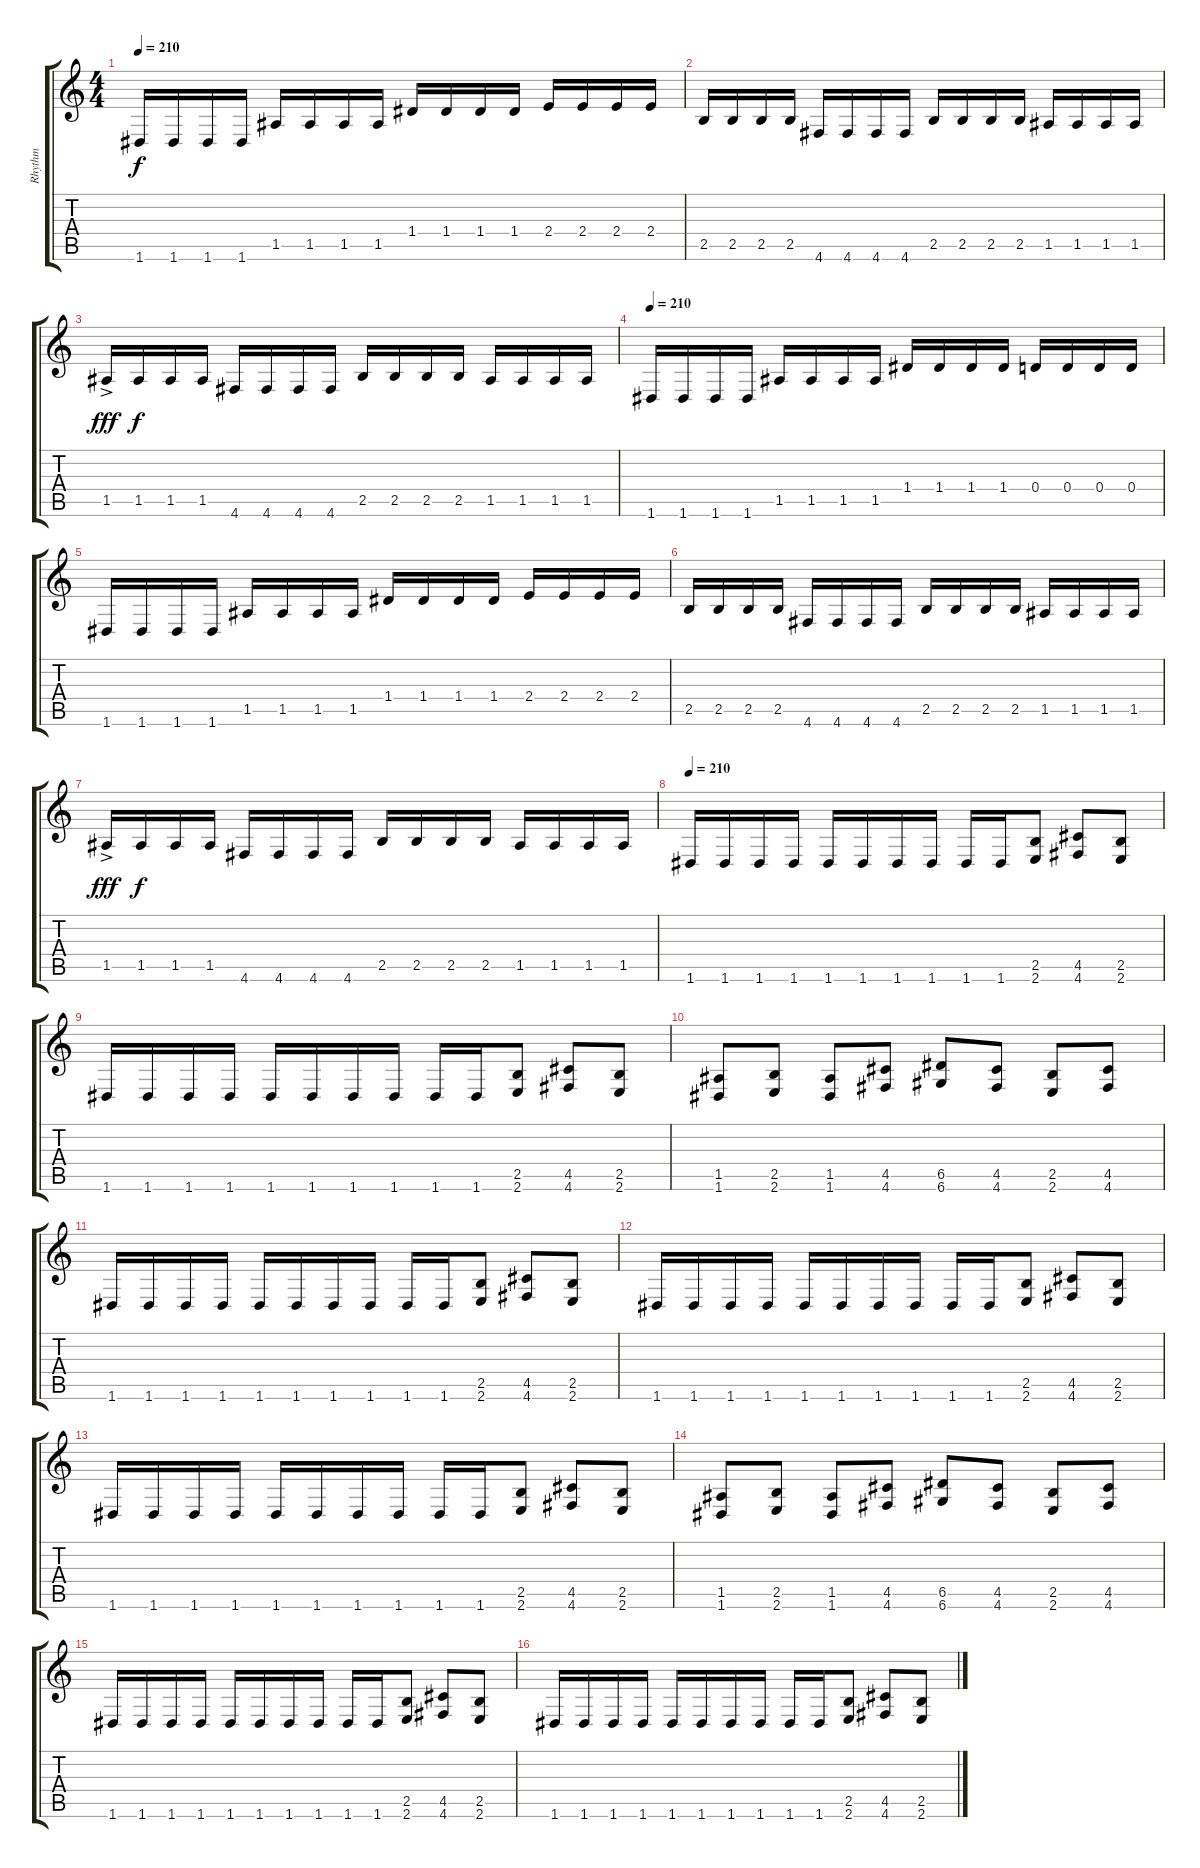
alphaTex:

\track ("Rhythm" "Rhythm") {instrument overdrivenguitar}
\staff {score tabs}
\tuning (E4 B3 G3 D3 A2 D2) {hide}
\ts (4 4)
\tempo 210
\clef g2
\ks c
1.6.16{dy f} 1.6.16 1.6.16 1.6.16 1.5.16 1.5.16 1.5.16 1.5.16 1.4.16 1.4.16 1.4.16 1.4.16 2.4.16 2.4.16 2.4.16 2.4.16 |
2.5.16 2.5.16 2.5.16 2.5.16 4.6.16 4.6.16 4.6.16 4.6.16 2.5.16 2.5.16 2.5.16 2.5.16 1.5.16 1.5.16 1.5.16 1.5.16 |
1.5{ac}.16{dy fff} 1.5.16{dy f} 1.5.16 1.5.16 4.6.16 4.6.16 4.6.16 4.6.16 2.5.16 2.5.16 2.5.16 2.5.16 1.5.16 1.5.16 1.5.16 1.5.16 |
\tempo 210
1.6.16 1.6.16 1.6.16 1.6.16 1.5.16 1.5.16 1.5.16 1.5.16 1.4.16 1.4.16 1.4.16 1.4.16 0.4.16 0.4.16 0.4.16 0.4.16 |
1.6.16 1.6.16 1.6.16 1.6.16 1.5.16 1.5.16 1.5.16 1.5.16 1.4.16 1.4.16 1.4.16 1.4.16 2.4.16 2.4.16 2.4.16 2.4.16 |
2.5.16 2.5.16 2.5.16 2.5.16 4.6.16 4.6.16 4.6.16 4.6.16 2.5.16 2.5.16 2.5.16 2.5.16 1.5.16 1.5.16 1.5.16 1.5.16 |
1.5{ac}.16{dy fff} 1.5.16{dy f} 1.5.16 1.5.16 4.6.16 4.6.16 4.6.16 4.6.16 2.5.16 2.5.16 2.5.16 2.5.16 1.5.16 1.5.16 1.5.16 1.5.16 |
\tempo 210
1.6.16 1.6.16 1.6.16 1.6.16 1.6.16 1.6.16 1.6.16 1.6.16 1.6.16 1.6.16 (2.5 2.6).8 (4.5 4.6).8 (2.5 2.6).8 |
1.6.16 1.6.16 1.6.16 1.6.16 1.6.16 1.6.16 1.6.16 1.6.16 1.6.16 1.6.16 (2.5 2.6).8 (4.5 4.6).8 (2.5 2.6).8 |
(1.5 1.6).8 (2.5 2.6).8 (1.5 1.6).8 (4.5 4.6).8 (6.5 6.6).8 (4.5 4.6).8 (2.5 2.6).8 (4.5 4.6).8 |
1.6.16 1.6.16 1.6.16 1.6.16 1.6.16 1.6.16 1.6.16 1.6.16 1.6.16 1.6.16 (2.5 2.6).8 (4.5 4.6).8 (2.5 2.6).8 |
1.6.16 1.6.16 1.6.16 1.6.16 1.6.16 1.6.16 1.6.16 1.6.16 1.6.16 1.6.16 (2.5 2.6).8 (4.5 4.6).8 (2.5 2.6).8 |
1.6.16 1.6.16 1.6.16 1.6.16 1.6.16 1.6.16 1.6.16 1.6.16 1.6.16 1.6.16 (2.5 2.6).8 (4.5 4.6).8 (2.5 2.6).8 |
(1.5 1.6).8 (2.5 2.6).8 (1.5 1.6).8 (4.5 4.6).8 (6.5 6.6).8 (4.5 4.6).8 (2.5 2.6).8 (4.5 4.6).8 |
1.6.16 1.6.16 1.6.16 1.6.16 1.6.16 1.6.16 1.6.16 1.6.16 1.6.16 1.6.16 (2.5 2.6).8 (4.5 4.6).8 (2.5 2.6).8 |
1.6.16 1.6.16 1.6.16 1.6.16 1.6.16 1.6.16 1.6.16 1.6.16 1.6.16 1.6.16 (2.5 2.6).8 (4.5 4.6).8 (2.5 2.6).8
